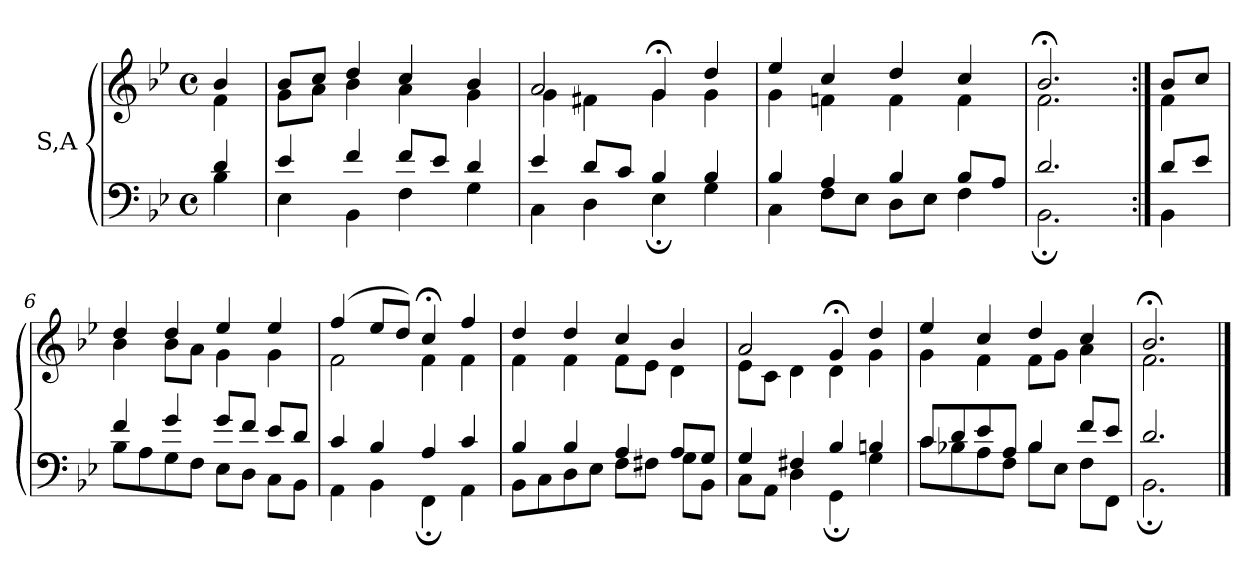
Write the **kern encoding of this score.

**kern	**kern
*part1	*part1
*staff2	*staff1
*I"S,A	*
!!LO:LB:g=z
*clefF4	*clefG2
*k[b-e-]	*k[b-e-]
*M4/4	*M4/4
*met(c)	*met(c)
=	=
*^	*^
4d	4B-	4b-	4f
=1	=1	=1	=1
4e-	4E-	8b-L	8gL
.	.	8ccJ	8aJ
4f	4BB-	4dd	4b-
8fL	4F	4cc	4a
8e-J	.	.	.
4d	4G	4b-	4g
=2	=2	=2	=2
4e-	4C	2a	4g
8dL	4D	.	4f#X
8cJ	.	.	.
4B-	4E-;	4g;<	4g
4B-	4G	4dd	4g
=3	=3	=3	=3
4B-	4C	4ee-	4g
4A	8FL	4cc	4fn
.	8E-J	.	.
4B-	8DL	4dd	4f
.	8E-J	.	.
8B-L	4F	4cc	4f
8AJ	.	.	.
=1461	=1461	=1461	=1461
2.d	2.BB-;	2.b-;<	2.f
!!LO:LB:g=z	!!
=1462:|!	=1462:|!	=1462:|!	=1462:|!
8dL	4BB-	8b-L	4f
8e-J	.	8ccJ	.
=6	=6	=6	=6
4f	8B-L	4dd	4b-
.	8A	.	.
4g	8G	4dd	8b-L
.	8FJ	.	8aJ
8gL	8E-L	4ee-	4g
8fJ	8DJ	.	.
8e-L	8CL	4ee-	4g
8dJ	8BB-J	.	.
=7	=7	=7	=7
4c	4AA	(>4ff	2f
4B-	4BB-	8ee-L	.
.	.	8ddJ)	.
4A	4FF;	4cc;<	4f
4c	4AA	4ff	4f
=8	=8	=8	=8
4B-	8BB-L	4dd	4f
.	8C	.	.
4B-	8D	4dd	4f
.	8E-J	.	.
4A	8FL	4cc	8fL
.	8F#XJ	.	8e-J
8AL	8GL	4b-	4d
8GJ	8BB-J	.	.
!!LO:LB:g=z	!!
=9	=9	=9	=9
4G	8CL	2a	8e-L
.	8AAJ	.	8cJ
4F#X	4D	.	4d
4B-	4GG;	4g;<	4d
4Bn	4G	4dd	4g
=10	=10	=10	=10
8cL	8cL	4ee-	4g
8d	8B-X	.	.
8e-	8A	4cc	4f
8AJ	8FJ	.	.
4B-	8B-L	4dd	8fL
.	8E-J	.	8gJ
8fL	8FL	4cc	4a
8e-J	8FFJ	.	.
=11	=11	=11	=11
2.d	2.BB-;	2.b-;<	2.f
*v	*v	*	*
*	*v	*v
==	==
*-	*-
